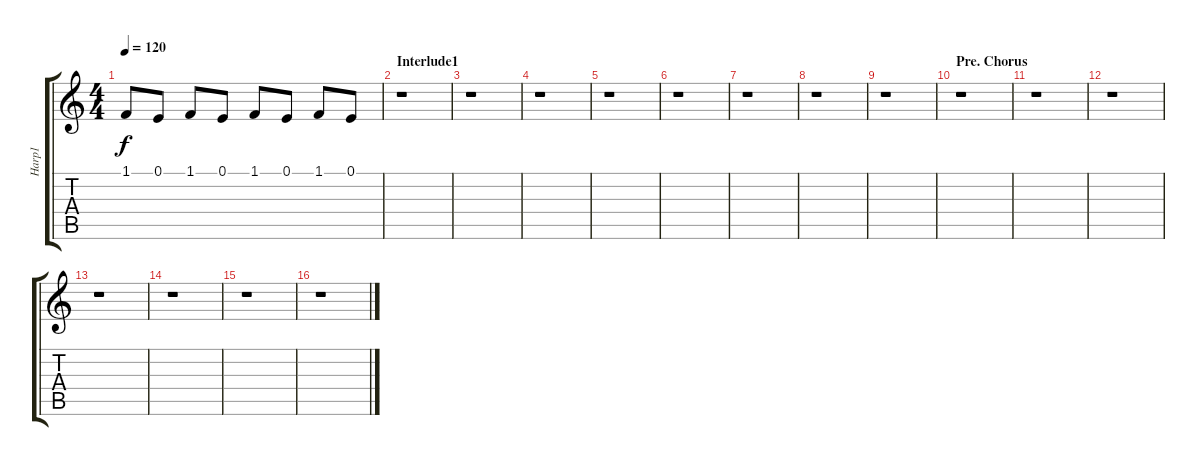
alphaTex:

\track ("Harp1" "Harp1") {instrument orchestralharp}
\staff {score tabs}
\tuning (E4 B3 G3 D3 A2 E2) {hide}
\ts (4 4)
\tempo 120
\clef g2
\ks c
1.1.8{dy f} 0.1.8 1.1.8 0.1.8 1.1.8 0.1.8 1.1.8 0.1.8 |
\section ("" "Interlude1")
r.1 |
r.1 |
r.1 |
r.1 |
r.1 |
r.1 |
r.1 |
r.1 |
\section ("" "Pre. Chorus")
r.1 |
r.1 |
r.1 |
r.1 |
r.1 |
r.1 |
r.1
